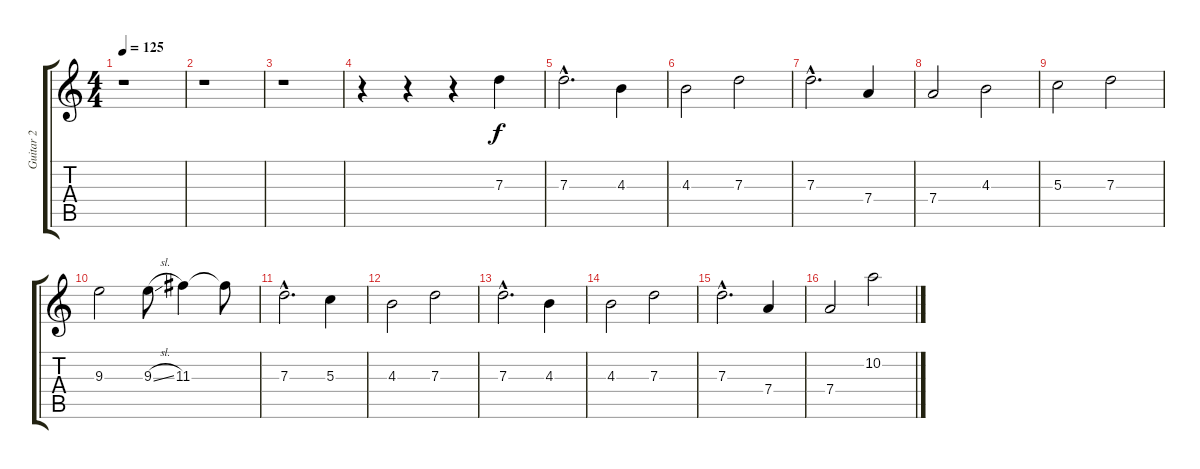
\track ("Guitar 2" "Guitar 2") {instrument acousticguitarsteel}
\staff {score tabs}
\tuning (E4 B3 G3 D3 A2 E2) {hide}
\ts (4 4)
\tempo 125
\clef g2
\ks c
r.1{dy f instrument acousticguitarsteel} |
r.1 |
r.1 |
r.4 r.4 r.4 7.3.4 |
7.3{hac}.2{d} 4.3.4 |
4.3.2 7.3.2 |
7.3{hac}.2{d} 7.4.4 |
7.4.2 4.3.2 |
5.3.2 7.3.2 |
9.3.2 9.3{sl}.8 11.3.4 11.3{t}.8 |
7.3{hac}.2{d} 5.3.4 |
4.3.2 7.3.2 |
7.3{hac}.2{d} 4.3.4 |
4.3.2 7.3.2 |
7.3{hac}.2{d} 7.4.4 |
7.4.2 10.2.2
